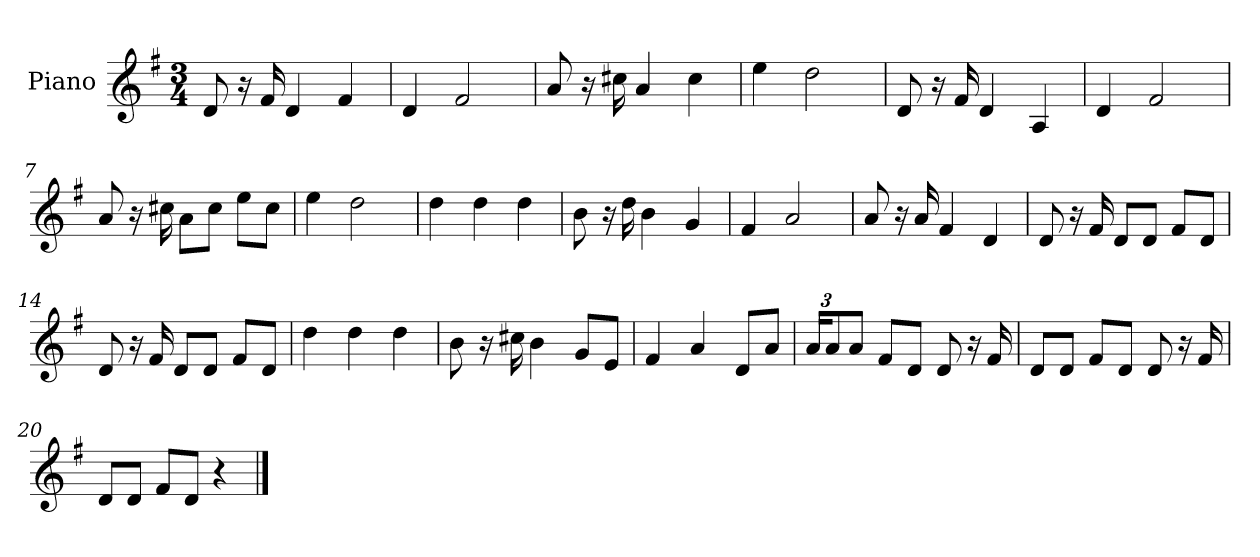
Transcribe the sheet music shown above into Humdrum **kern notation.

**kern
*part1
*staff1
*I"Piano
*I'P-no
*clefG2
*k[f#]
*M3/4
*MM183
=1
8d/
16r
16f#/
4d/
4f#/
=2
4d/
2f#/
=3
8a/
16r
16cc#X\
4a/
4cc#\
=4
4ee\
2dd\
=5
8d/
16r
16f#/
4d/
4A/
=6
4d/
2f#/
=7
8a/
16r
16cc#X\
8a\L
8cc#\J
8ee\L
8cc#\J
=8
4ee\
2dd\
!!LO:LB:g=z
=9
4dd\
4dd\
4dd\
=10
8b\
16r
16dd\
4b\
4g/
=11
4f#/
2a/
=12
8a/
16r
16a/
4f#/
4d/
=13
8d/
16r
16f#/
8d/L
8d/J
8f#/L
8d/J
=14
8d/
16r
16f#/
8d/L
8d/J
8f#/L
8d/J
=15
4dd\
4dd\
4dd\
!!LO:LB:g=z
=16
8b\
16r
16cc#X\
4b\
8g/L
8e/J
=17
4f#/
4a/
8d/L
8a/J
=18
*Xbrackettup
24a/KL
12a/
8a/J
8f#/L
8d/J
8d/
16r
16f#/
=19
8d/L
8d/J
8f#/L
8d/J
8d/
16r
16f#/
=20
8d/L
8d/J
8f#/L
8d/J
4r
==
*-
